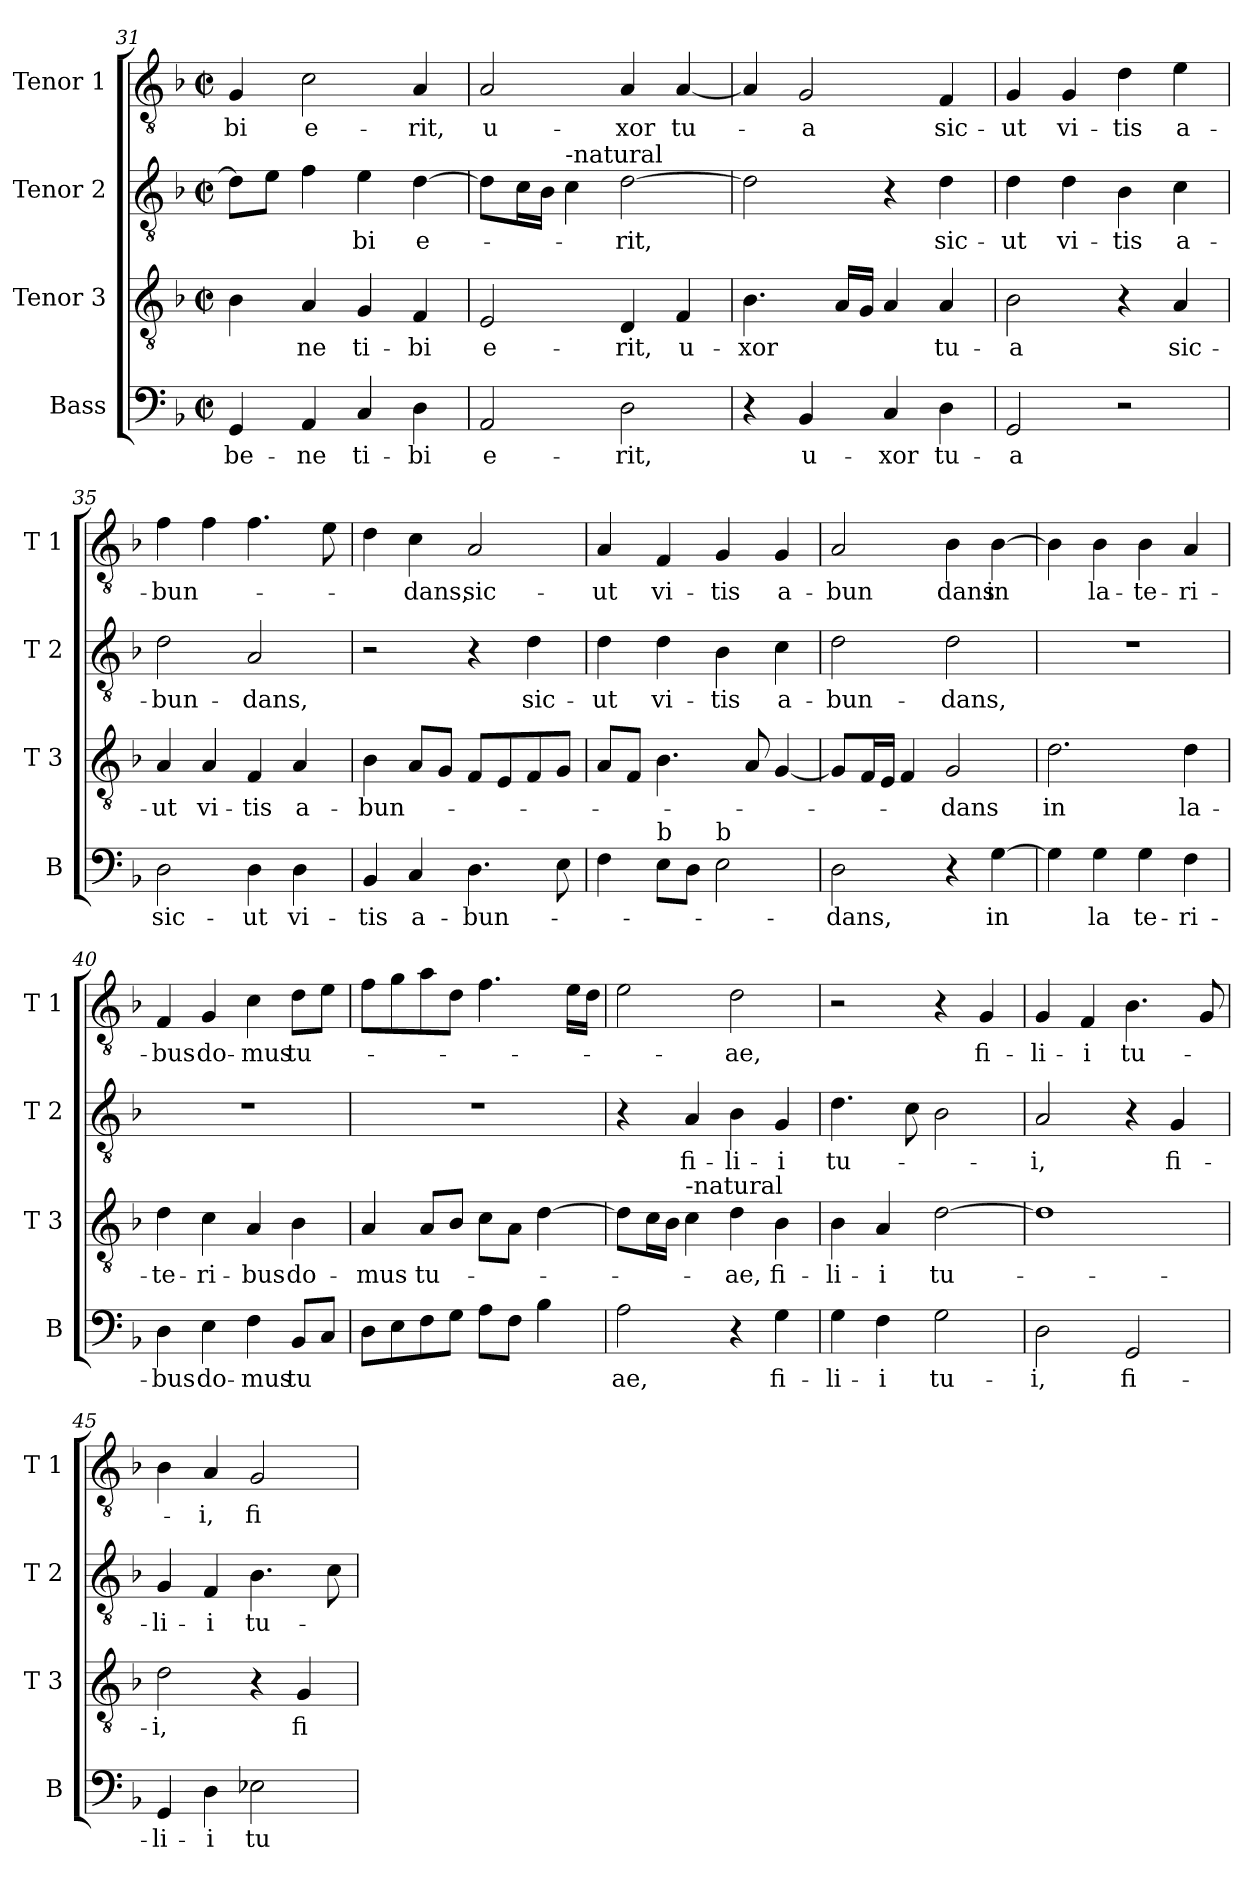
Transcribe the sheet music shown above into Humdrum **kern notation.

**kern	**text	**kern	**text	**kern	**text	**kern	**text
*part4	*part4	*part3	*part3	*part2	*part2	*part1	*part1
*staff4	*staff4	*staff3	*staff3	*staff2	*staff2	*staff1	*staff1
*I"Bass	*	*I"Tenor 3	*	*I"Tenor 2	*	*I"Tenor 1	*
*I'B	*	*I'T 3	*	*I'T 2	*	*I'T 1	*
!!LO:LB:g=z
*clefF4	*	*clefGv2	*	*clefGv2	*	*clefGv2	*
*k[b-]	*	*k[b-]	*	*k[b-]	*	*k[b-]	*
*F:	*	*F:	*	*F:	*	*F:	*
*M2/2	*	*M2/2	*	*M2/2	*	*M2/2	*
*met(c|)	*	*met(c|)	*	*met(c|)	*	*met(c|)	*
=31	=31	=31	=31	=31	=31	=31	=31
!	!LO:LY:b	!	!	!	!	!	!LO:LY:b
4GG/	be-	4B-\	.	8d\L]	.	4G/	-bi
.	.	.	.	8e\J	.	.	.
!	!LO:LY:b	!	!LO:LY:b	!	!	!	!LO:LY:b
4AA/	-ne	4A/	-ne	4f\	.	2c\	e-
!	!LO:LY:b	!	!LO:LY:b	!	!LO:LY:b	!	!
4C/	ti-	4G/	ti-	4e\	-bi	.	.
!	!LO:LY:b	!	!LO:LY:b	!	!LO:LY:b	!	!LO:LY:b
4D\	-bi	4F/	-bi	[4d\	e-	4A/	-rit,
=32	=32	=32	=32	=32	=32	=32	=32
!	!LO:LY:b	!	!LO:LY:b	!	!	!	!LO:LY:b
2AA/	e-	2E/	e-	8d\L]	.	2A/	u-
.	.	.	.	16c\L	.	.	.
.	.	.	.	16B-\JJ	.	.	.
!	!	!	!	!LO:TX:a:t=-natural	!	!	!
.	.	.	.	4c\	.	.	.
!	!LO:LY:b	!	!LO:LY:b	!	!LO:LY:b	!	!LO:LY:b
2D\	-rit,	4D/	-rit,	[2d\	-rit,	4A/	-xor
!	!	!	!LO:LY:b	!	!	!	!LO:LY:b
.	.	4F/	u-	.	.	[4A/	tu-
=33	=33	=33	=33	=33	=33	=33	=33
!	!	!	!LO:LY:b	!	!	!	!
4r	.	4.B-\	-xor	2d\]	.	4A/]	.
!	!LO:LY:b	!	!	!	!	!	!LO:LY:b
4BB-/	u-	.	.	.	.	2G/	-a
.	.	16A/LL	.	.	.	.	.
.	.	16G/JJ	.	.	.	.	.
!	!LO:LY:b	!	!	!	!	!	!
4C/	-xor	4A/	.	4r	.	.	.
!	!LO:LY:b	!	!LO:LY:b	!	!LO:LY:b	!	!LO:LY:b
4D\	tu-	4A/	tu-	4d\	sic-	4F/	sic-
=34	=34	=34	=34	=34	=34	=34	=34
!	!LO:LY:b	!	!LO:LY:b	!	!LO:LY:b	!	!LO:LY:b
2GG/	-a	2B-\	-a	4d\	-ut	4G/	-ut
!	!	!	!	!	!LO:LY:b	!	!LO:LY:b
.	.	.	.	4d\	vi-	4G/	vi-
!	!	!	!	!	!LO:LY:b	!	!LO:LY:b
2r	.	4r	.	4B-\	-tis	4d\	-tis
!	!	!	!LO:LY:b	!	!LO:LY:b	!	!LO:LY:b
.	.	4A/	sic-	4c\	a-	4e\	a-
=35	=35	=35	=35	=35	=35	=35	=35
!	!LO:LY:b	!	!LO:LY:b	!	!LO:LY:b	!	!LO:LY:b
2D\	sic-	4A/	-ut	2d\	-bun-	4f\	-bun-
!	!	!	!LO:LY:b	!	!	!	!
.	.	4A/	vi-	.	.	4f\	.
!	!LO:LY:b	!	!LO:LY:b	!	!LO:LY:b	!	!
4D\	-ut	4F/	-tis	2A/	-dans,	4.f\	.
!	!LO:LY:b	!	!LO:LY:b	!	!	!	!
4D\	vi-	4A/	a-	.	.	.	.
.	.	.	.	.	.	8e\	.
=36	=36	=36	=36	=36	=36	=36	=36
!	!LO:LY:b	!	!LO:LY:b	!	!	!	!
4BB-/	-tis	4B-\	-bun-	2r	.	4d\	.
!	!LO:LY:b	!	!	!	!	!	!LO:LY:b
4C/	a-	8A/L	.	.	.	4c\	-dans,
.	.	8G/J	.	.	.	.	.
!	!LO:LY:b	!	!	!	!	!	!LO:LY:b
4.D\	-bun-	8F/L	.	4r	.	2A/	sic-
.	.	8E/	.	.	.	.	.
!	!	!	!	!	!LO:LY:b	!	!
.	.	8F/	.	4d\	sic-	.	.
8E\	.	8G/J	.	.	.	.	.
!!LO:PB:g=z
=37	=37	=37	=37	=37	=37	=37	=37
!	!	!	!	!	!LO:LY:b	!	!LO:LY:b
4F\	.	8A/L	.	4d\	-ut	4A/	-ut
.	.	8F/J	.	.	.	.	.
!LO:TX:a:t=b	!	!	!	!	!	!	!
!	!	!	!	!	!LO:LY:b	!	!LO:LY:b
8E\L	.	4.B-\	.	4d\	vi-	4F/	vi-
8D\J	.	.	.	.	.	.	.
!LO:TX:a:t=b	!	!	!	!	!	!	!
!	!	!	!	!	!LO:LY:b	!	!LO:LY:b
2E\	.	.	.	4B-\	-tis	4G/	-tis
.	.	8A/	.	.	.	.	.
!	!	!	!	!	!LO:LY:b	!	!LO:LY:b
.	.	[4G/	.	4c\	a-	4G/	a-
=38	=38	=38	=38	=38	=38	=38	=38
!	!LO:LY:b	!	!	!	!LO:LY:b	!	!LO:LY:b
2D\	-dans,	8G/L]	.	2d\	-bun-	2A/	-bun
.	.	16F/L	.	.	.	.	.
.	.	16E/JJ	.	.	.	.	.
.	.	4F/	.	.	.	.	.
!	!	!	!LO:LY:b	!	!LO:LY:b	!	!LO:LY:b
4r	.	2G/	-dans	2d\	-dans,	4B-\	dans
!	!LO:LY:b	!	!	!	!	!	!LO:LY:b
[4G\	in	.	.	.	.	[4B-\	in
=39	=39	=39	=39	=39	=39	=39	=39
!	!	!	!LO:LY:b	!	!	!	!
4G\]	.	2.d\	in	1r	.	4B-\]	.
!	!LO:LY:b	!	!	!	!	!	!LO:LY:b
4G\	la	.	.	.	.	4B-\	la-
!	!LO:LY:b	!	!	!	!	!	!LO:LY:b
4G\	te-	.	.	.	.	4B-\	-te-
!	!LO:LY:b	!	!LO:LY:b	!	!	!	!LO:LY:b
4F\	-ri-	4d\	la-	.	.	4A/	-ri-
=40	=40	=40	=40	=40	=40	=40	=40
!	!LO:LY:b	!	!LO:LY:b	!	!	!	!LO:LY:b
4D\	-bus	4d\	-te-	1r	.	4F/	-bus
!	!LO:LY:b	!	!LO:LY:b	!	!	!	!LO:LY:b
4E\	do-	4c\	-ri-	.	.	4G/	do-
!	!LO:LY:b	!	!LO:LY:b	!	!	!	!LO:LY:b
4F\	-mus	4A/	-bus	.	.	4c\	-mus
!	!LO:LY:b	!	!LO:LY:b	!	!	!	!LO:LY:b
8BB-/L	tu	4B-\	do-	.	.	8d\L	tu-
8C/J	.	.	.	.	.	8e\J	.
=41	=41	=41	=41	=41	=41	=41	=41
!	!	!	!LO:LY:b	!	!	!	!
8D\L	.	4A/	-mus	1r	.	8f\L	.
8E\	.	.	.	.	.	8g\	.
!	!	!	!LO:LY:b	!	!	!	!
8F\	.	8A/L	tu-	.	.	8a\	.
8G\J	.	8B-/J	.	.	.	8d\J	.
8A\L	.	8c\L	.	.	.	4.f\	.
8F\J	.	8A\J	.	.	.	.	.
4B-\	.	[4d\	.	.	.	.	.
.	.	.	.	.	.	16e\LL	.
.	.	.	.	.	.	16d\JJ	.
=42	=42	=42	=42	=42	=42	=42	=42
!	!LO:LY:b	!	!	!	!	!	!
2A\	ae,	8d\L]	.	4r	.	2e\	.
.	.	16c\L	.	.	.	.	.
.	.	16B-\JJ	.	.	.	.	.
!	!	!LO:TX:a:t=-natural	!	!	!	!	!
!	!	!	!	!	!LO:LY:b	!	!
.	.	4c\	.	4A/	fi-	.	.
!	!	!	!LO:LY:b	!	!LO:LY:b	!	!LO:LY:b
4r	.	4d\	-ae,	4B-\	-li-	2d\	-ae,
!	!LO:LY:b	!	!LO:LY:b	!	!LO:LY:b	!	!
4G\	fi-	4B-\	fi-	4G/	-i	.	.
!!LO:LB:g=z
=43	=43	=43	=43	=43	=43	=43	=43
!	!LO:LY:b	!	!LO:LY:b	!	!LO:LY:b	!	!
4G\	-li-	4B-\	-li-	4.d\	tu-	2r	.
!	!LO:LY:b	!	!LO:LY:b	!	!	!	!
4F\	-i	4A/	-i	.	.	.	.
.	.	.	.	8c\	.	.	.
!	!LO:LY:b	!	!LO:LY:b	!	!	!	!
2G\	tu-	[2d\	tu-	2B-\	.	4r	.
!	!	!	!	!	!	!	!LO:LY:b
.	.	.	.	.	.	4G/	fi-
=44	=44	=44	=44	=44	=44	=44	=44
!	!LO:LY:b	!	!	!	!LO:LY:b	!	!LO:LY:b
2D\	-i,	1d]	.	2A/	-i,	4G/	-li-
!	!	!	!	!	!	!	!LO:LY:b
.	.	.	.	.	.	4F/	-i
!	!LO:LY:b	!	!	!	!	!	!LO:LY:b
2GG/	fi-	.	.	4r	.	4.B-\	tu-
!	!	!	!	!	!LO:LY:b	!	!
.	.	.	.	4G/	fi-	.	.
.	.	.	.	.	.	8G/	.
=45	=45	=45	=45	=45	=45	=45	=45
!	!LO:LY:b	!	!LO:LY:b	!	!LO:LY:b	!	!
4GG/	-li-	2d\	-i,	4G/	-li-	4B-\	.
!	!LO:LY:b	!	!	!	!LO:LY:b	!	!LO:LY:b
4D\	-i	.	.	4F/	-i	4A/	-i,
!	!LO:LY:b	!	!	!	!LO:LY:b	!	!LO:LY:b
2E-X\	tu-	4r	.	4.B-\	tu-	2G/	fi-
!	!	!	!LO:LY:b	!	!	!	!
.	.	4G/	fi-	.	.	.	.
.	.	.	.	8c\	.	.	.
=	=	=	=	=	=	=	=
*-	*-	*-	*-	*-	*-	*-	*-
